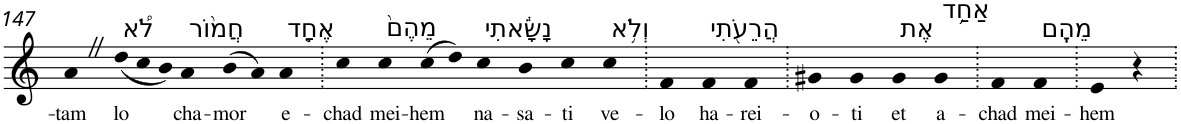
**kern	**text
*part1	*part1
*staff1	*staff1
*I"Piano	*
*I'Pno	*
!!LO:PB:g=z
*clefG2	*
*k[]	*
=147	=147
!	!LO:LY:b
4aZ	-tam
*Xtuplet	*
!LO:TX:a:t=לֹ֠א	!
!	!LO:LY:b
(<12dd	lo
12cc	.
12b)	.
!LO:TX:a:t=חֲמ֨וֹר	!
!	!LO:LY:b
4a	cha-
!	!LO:LY:b
(>8b	-mor
8a)	.
!LO:TX:a:t=אֶחָ֤ד	!
!	!LO:LY:b
4a	e-
=148.	=148.
!	!LO:LY:b
4cc	-chad
!LO:TX:a:t=מֵהֶם֙	!
!	!LO:LY:b
4cc	mei-
!	!LO:LY:b
(>8cc	-hem
8dd)	.
!LO:TX:a:t=נָשָׂ֔אתִי	!
!	!LO:LY:b
4cc	na-
!	!LO:LY:b
4b	-sa-
!	!LO:LY:b
4cc	-ti
!LO:TX:a:t=וְלֹ֥א	!
!	!LO:LY:b
4cc	ve-
=149.	=149.
!	!LO:LY:b
4f	-lo
!LO:TX:a:t=הֲרֵעֹ֖תִי	!
!	!LO:LY:b
4f	ha-
!	!LO:LY:b
4f	-rei-
=150.	=150.
!	!LO:LY:b
4g#X	-o-
!	!LO:LY:b
4g#	-ti
!LO:TX:a:t=אֶת	!
!	!LO:LY:b
4g#	et
!LO:TX:a:t=אַחַ֥ד	!
!	!LO:LY:b
4g#	a-
=151.	=151.
!	!LO:LY:b
4f	-chad
!LO:TX:a:t=מֵהֶֽם	!
!	!LO:LY:b
4f	mei-
=152.	=152.
!	!LO:LY:b
4e	-hem
4r	.
=.	=.
*-	*-
